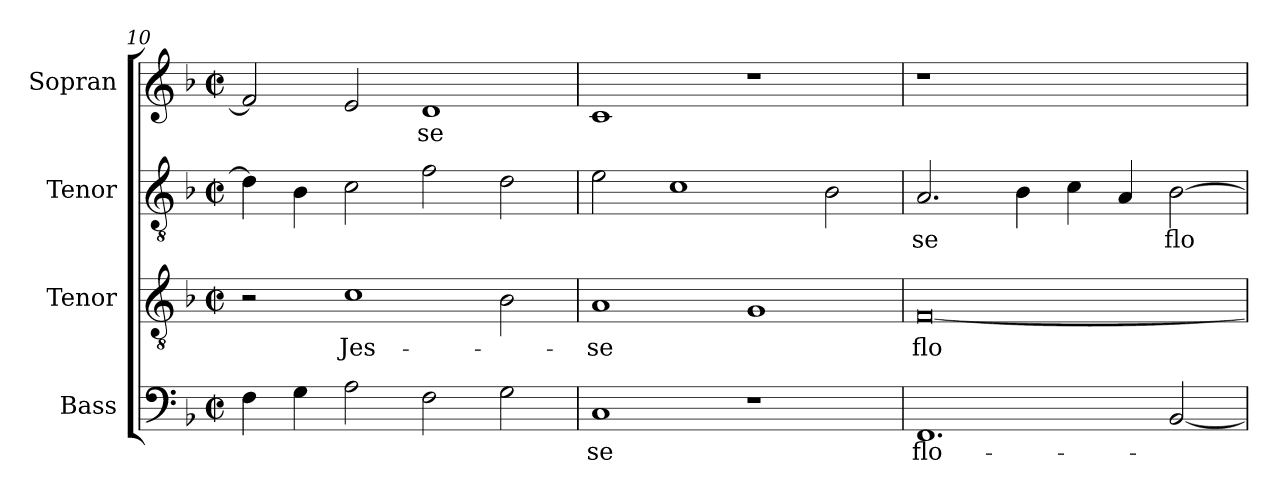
**kern	**text	**kern	**text	**kern	**text	**kern	**text
*part4	*part4	*part3	*part3	*part2	*part2	*part1	*part1
*staff4	*staff4	*staff3	*staff3	*staff2	*staff2	*staff1	*staff1
*I"Bass	*	*I"Tenor	*	*I"Tenor	*	*I"Sopran	*
*	*	*I'Tenor	*	*	*	*	*
*clefF4	*	*clefGv2	*	*clefGv2	*	*clefG2	*
*	*	*ITrd7c12	*	*ITrd7c12	*	*	*
*k[b-]	*	*k[b-]	*	*k[b-]	*	*k[b-]	*
*d:	*	*d:	*	*d:	*	*d:	*
*M2/2	*	*M2/2	*	*M2/2	*	*M2/2	*
*met(c|)	*	*met(c|)	*	*met(c|)	*	*met(c|)	*
=10	=10	=10	=10	=10	=10	=10	=10
4Fi\	.	2r	.	4Di\]	.	2fi/]	.
4Gi\	.	.	.	4BB-i\	.	.	.
!	!	!	!LO:LY:b:color=#000000	!	!	!	!
2Ai\	.	1Ci	Jes-	2Ci\	.	2ei/	.
!	!	!	!	!	!	!	!LO:LY:b:color=#000000
2Fi\	.	.	.	2Fi\	.	1di	-se
2Gi\	.	2BB-i\	.	2Di\	.	.	.
=11	=11	=11	=11	=11	=11	=11	=11
!	!LO:LY:b:color=#000000	!	!	!	!	!	!
!	!	!	!LO:LY:b:color=#000000	!	!	!	!
1Ci	-se	1AAi	-se	2Ei\	.	1ci	.
.	.	.	.	1Ci	.	.	.
1r	.	1GGi	.	.	.	1r	.
.	.	.	.	2BB-i\	.	.	.
=12	=12	=12	=12	=12	=12	=12	=12
!	!LO:LY:b:color=#000000	!	!	!	!	!	!
!	!	!	!LO:LY:b:color=#000000	!	!	!	!
!	!	!	!	!	!LO:LY:b:color=#000000	!LO:N:vis=1	!
1.FFi	flo-	[<0FFi	flo-	2.AAi/	-se	1r	.
.	.	.	.	4BB-i\	.	.	.
.	.	.	.	4Ci\	.	1ryy	.
.	.	.	.	4AAi/	.	.	.
!	!	!	!	!	!LO:LY:b:color=#000000	!	!
[<2BB-i/	.	.	.	[>2BB-i\	flo-	.	.
=	=	=	=	=	=	=	=
*-	*-	*-	*-	*-	*-	*-	*-
